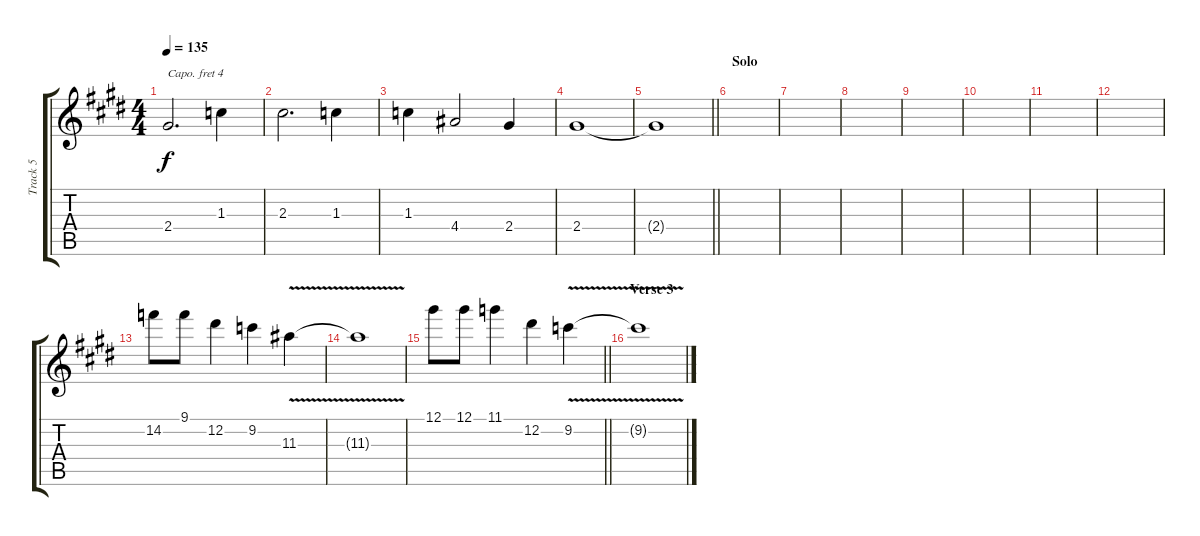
\track ("Track 5" "Track 5") {instrument acousticguitarnylon}
\staff {score tabs}
\capo 4
\tuning (E4 B3 G3 D3 A2 E2) {hide}
\ts (4 4)
\tempo 135
\clef g2
\ks e
2.4.2{d dy f} 1.3.4 |
2.3.2{d} 1.3.4 |
1.3.4 4.4.2 2.4.4 |
2.4.1 |
\barLineRight lightlight
2.4{t}.1 |
\section ("" "Solo")
|
|
|
|
|
|
|
14.2.8{instrument overdrivenguitar} 9.1.8 12.2.4 9.2.4 11.3{v}.4 |
11.3{t}.1 |
\barLineRight lightlight
12.1.8 12.1.8 11.1.4 12.2.4 9.2{v}.4 |
\section ("" "Verse 3")
9.2{t}.1
